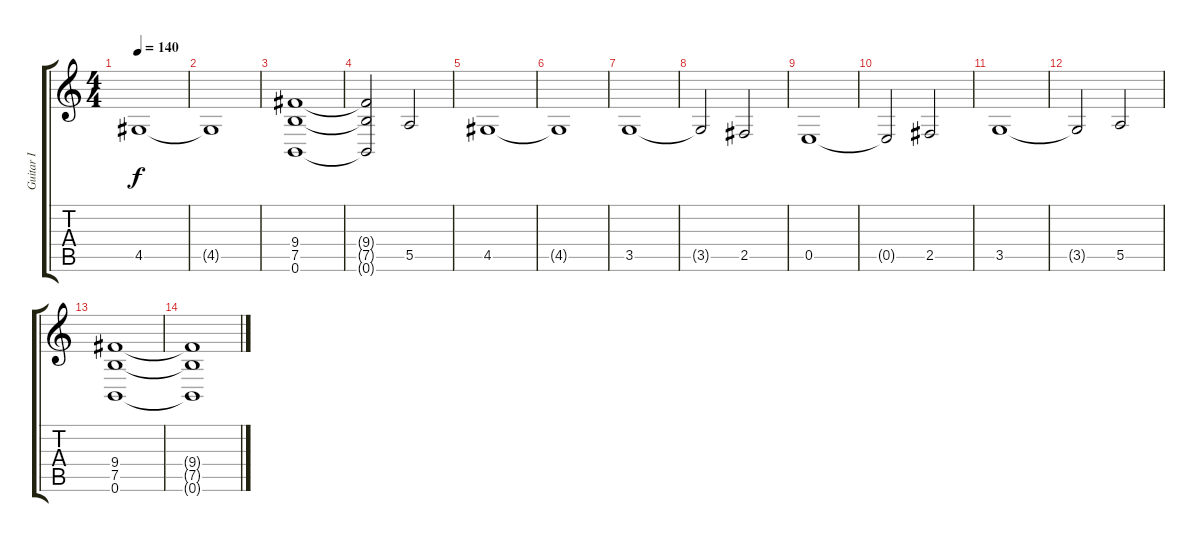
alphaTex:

\track ("Guitar I" "Guitar I") {instrument distortionguitar}
\staff {score tabs}
\tuning (B3 Gb3 D3 A2 E2 B1) {hide}
\ts (4 4)
\tempo 140
\clef g2
\ks c
4.5.1{dy f} |
4.5{t}.1 |
(9.4 7.5 0.6).1 |
(9.4{t} 7.5{t} 0.6{t}).2 5.5.2 |
4.5.1 |
4.5{t}.1 |
3.5.1 |
3.5{t}.2 2.5.2 |
0.5.1{volume 4} |
0.5{t}.2 2.5.2 |
3.5.1 |
3.5{t}.2 5.5.2 |
(9.4 7.5 0.6).1 |
(9.4{t} 7.5{t} 0.6{t}).1
